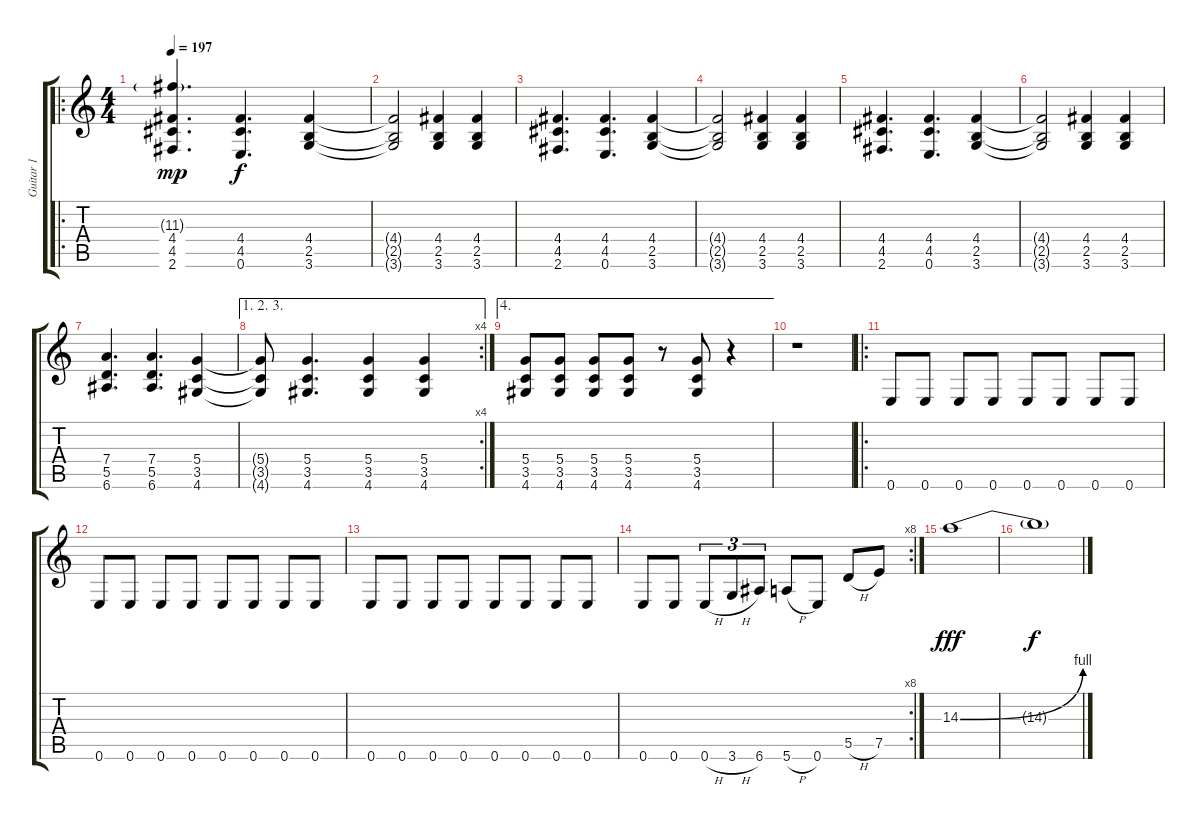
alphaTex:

\track ("Guitar 1" "Guitar 1") {instrument distortionguitar}
\staff {score tabs}
\tuning (E4 B3 G3 D3 A2 E2) {hide}
\ro
\ts (4 4)
\tempo 197
\clef g2
\ks c
(11.3{g} 4.4 4.5 2.6).4{d dy mp} (4.4 4.5 0.6).4{d dy f} (4.4 2.5 3.6).4 |
(4.4{t} 2.5{t} 3.6{t}).2 (4.4 2.5 3.6).4 (4.4 2.5 3.6).4 |
(4.4 4.5 2.6).4{d} (4.4 4.5 0.6).4{d} (4.4 2.5 3.6).4 |
(4.4{t} 2.5{t} 3.6{t}).2 (4.4 2.5 3.6).4 (4.4 2.5 3.6).4 |
(4.4 4.5 2.6).4{d} (4.4 4.5 0.6).4{d} (4.4 2.5 3.6).4 |
(4.4{t} 2.5{t} 3.6{t}).2 (4.4 2.5 3.6).4 (4.4 2.5 3.6).4 |
(7.4 5.5 6.6).4{d} (7.4 5.5 6.6).4{d} (5.4 3.5 4.6).4 |
\ae (1 2 3)
\rc 4
(5.4{t} 3.5{t} 4.6{t}).8 (5.4 3.5 4.6).4{d} (5.4 3.5 4.6).4 (5.4 3.5 4.6).4 |
\ae 4
(5.4 3.5 4.6).8 (5.4 3.5 4.6).8 (5.4 3.5 4.6).8 (5.4 3.5 4.6).8 r.8 (5.4 3.5 4.6).8 r.4 |
r.1 |
\ro
0.6.8 0.6.8 0.6.8 0.6.8 0.6.8 0.6.8 0.6.8 0.6.8 |
0.6.8 0.6.8 0.6.8 0.6.8 0.6.8 0.6.8 0.6.8 0.6.8 |
0.6.8 0.6.8 0.6.8 0.6.8 0.6.8 0.6.8 0.6.8 0.6.8 |
\rc 8
0.6.8 0.6.8 0.6{h}.8{tu (3 2)} 3.6{h}.8{tu (3 2)} 6.6.8{tu (3 2)} 5.6{h}.8 0.6.8 5.5{h}.8 7.5.8 |
14.3{be (bend 0 0 60 4)}.1{dy fff volume 16 instrument overdrivenguitar} |
14.3{t}.1{dy f}
